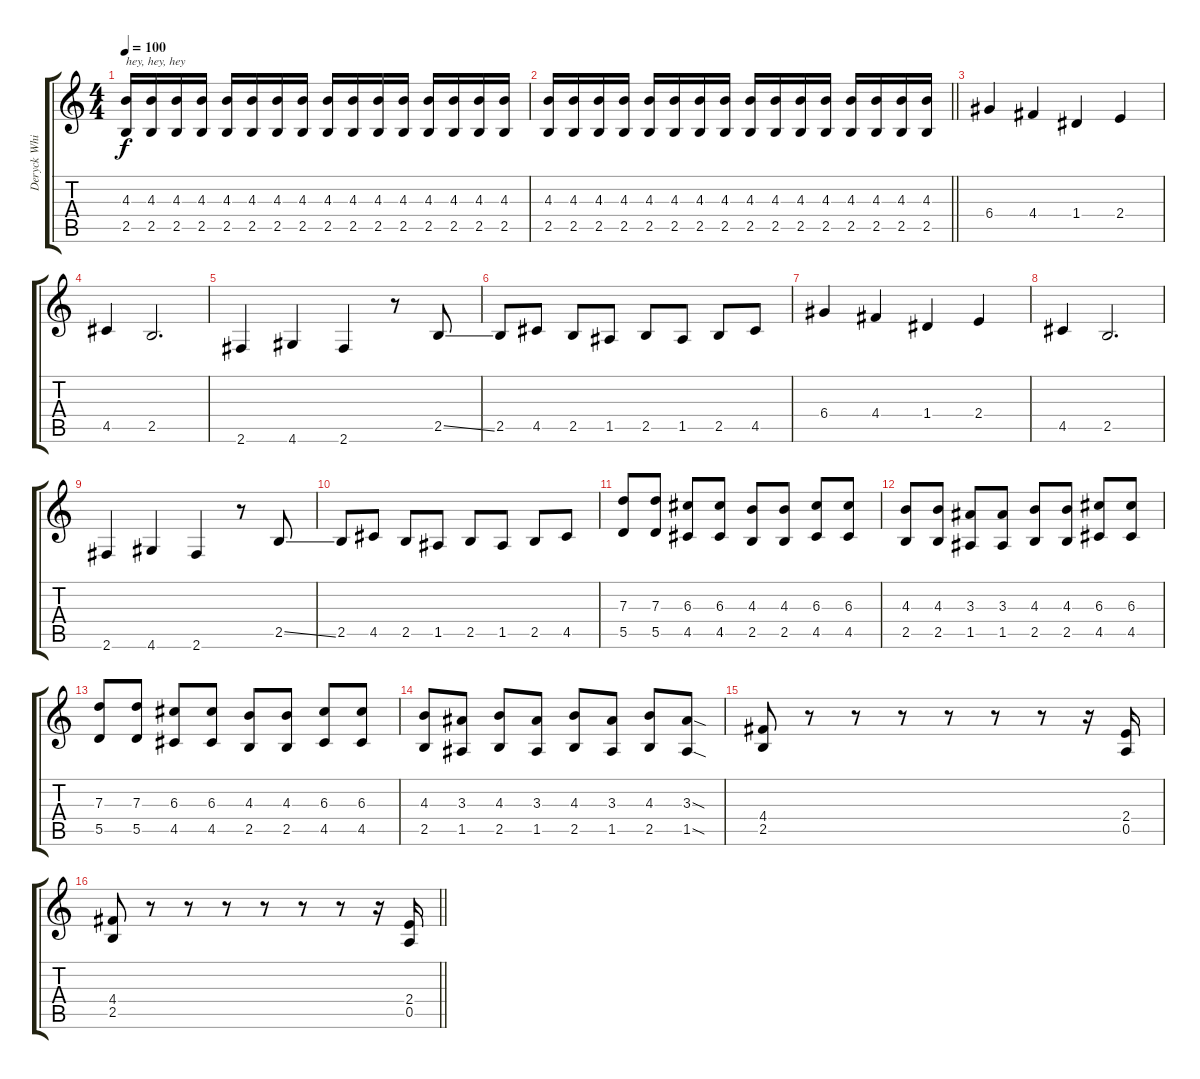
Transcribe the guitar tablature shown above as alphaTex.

\track ("Deryck Whibley" "Deryck Whi") {instrument distortionguitar}
\staff {score tabs}
\tuning (E4 B3 G3 D3 A2 E2) {hide}
\ts (4 4)
\tempo 100
\clef g2
\ks c
(4.3 2.5).16{txt "hey, hey, hey" dy f} (4.3 2.5).16 (4.3 2.5).16 (4.3 2.5).16 (4.3 2.5).16 (4.3 2.5).16 (4.3 2.5).16 (4.3 2.5).16 (4.3 2.5).16 (4.3 2.5).16 (4.3 2.5).16 (4.3 2.5).16 (4.3 2.5).16 (4.3 2.5).16 (4.3 2.5).16 (4.3 2.5).16 |
\barLineRight lightlight
(4.3 2.5).16 (4.3 2.5).16 (4.3 2.5).16 (4.3 2.5).16 (4.3 2.5).16 (4.3 2.5).16 (4.3 2.5).16 (4.3 2.5).16 (4.3 2.5).16 (4.3 2.5).16 (4.3 2.5).16 (4.3 2.5).16 (4.3 2.5).16 (4.3 2.5).16 (4.3 2.5).16 (4.3 2.5).16 |
6.4.4 4.4.4 1.4.4 2.4.4 |
4.5.4 2.5.2{d} |
2.6.4 4.6.4 2.6.4 r.8 2.5{ss}.8 |
2.5.8 4.5.8 2.5.8 1.5.8 2.5.8 1.5.8 2.5.8 4.5.8 |
6.4.4{volume 16} 4.4.4 1.4.4 2.4.4 |
4.5.4 2.5.2{d} |
2.6.4 4.6.4 2.6.4 r.8 2.5{ss}.8 |
2.5.8 4.5.8 2.5.8 1.5.8 2.5.8 1.5.8 2.5.8 4.5.8 |
(7.3 5.5).8{volume 12} (7.3 5.5).8 (6.3 4.5).8 (6.3 4.5).8 (4.3 2.5).8 (4.3 2.5).8 (6.3 4.5).8 (6.3 4.5).8 |
(4.3 2.5).8 (4.3 2.5).8 (3.3 1.5).8 (3.3 1.5).8 (4.3 2.5).8 (4.3 2.5).8 (6.3 4.5).8 (6.3 4.5).8 |
(7.3 5.5).8 (7.3 5.5).8 (6.3 4.5).8 (6.3 4.5).8 (4.3 2.5).8 (4.3 2.5).8 (6.3 4.5).8 (6.3 4.5).8 |
(4.3 2.5).8 (3.3 1.5).8 (4.3 2.5).8 (3.3 1.5).8 (4.3 2.5).8 (3.3 1.5).8 (4.3 2.5).8 (3.3{sod} 1.5{sod}).8 |
(4.4 2.5).8{volume 16} r.8 r.8 r.8 r.8 r.8 r.8 r.16 (2.4 0.5).16 |
\barLineRight lightlight
(4.4 2.5).8 r.8 r.8 r.8 r.8 r.8 r.8 r.16 (2.4 0.5).16
